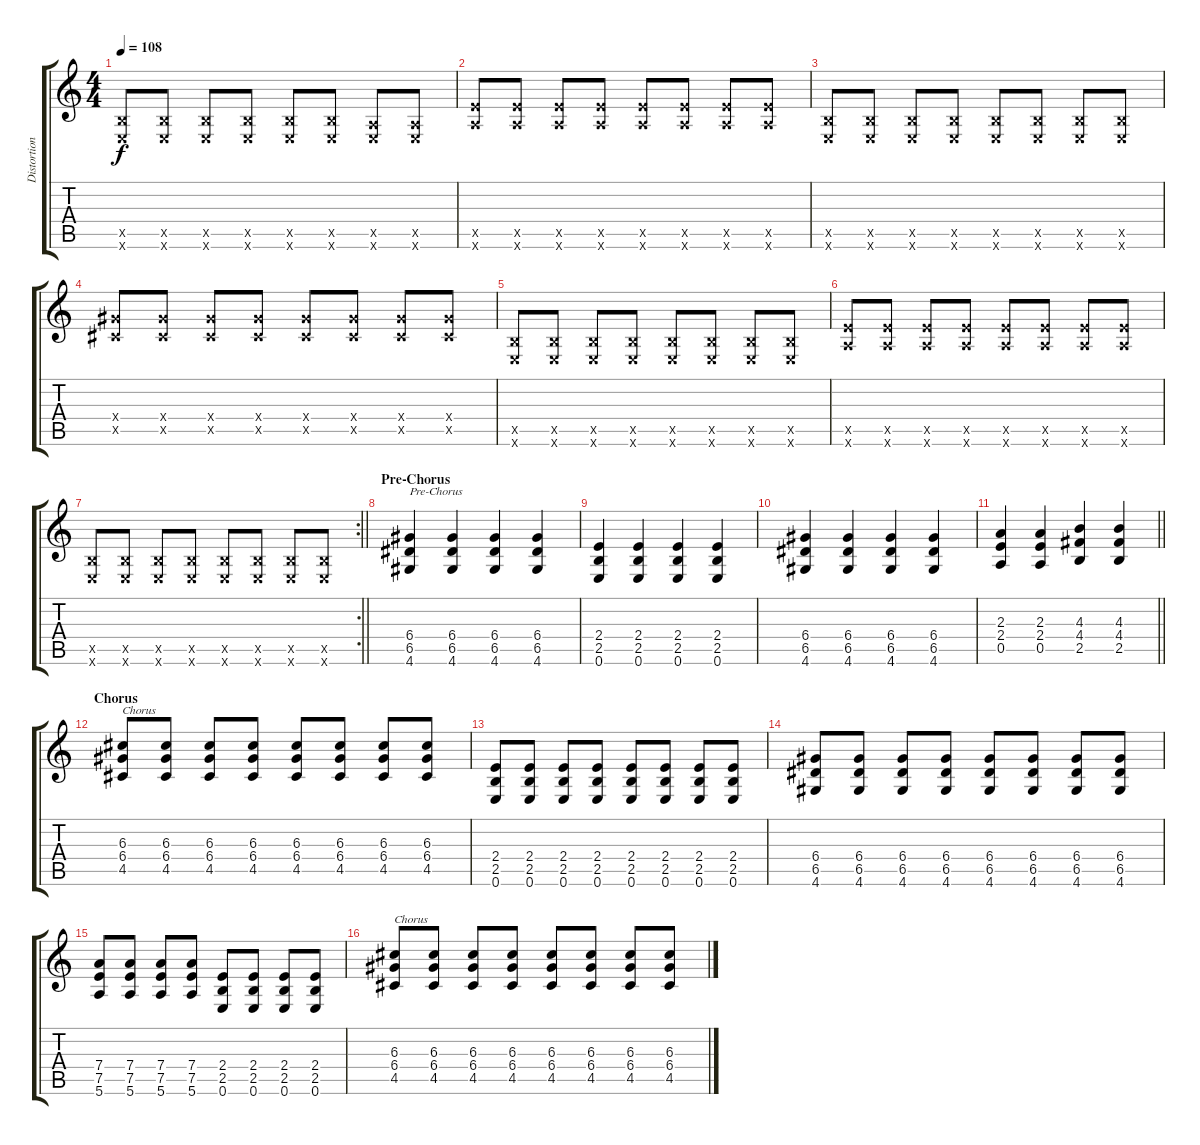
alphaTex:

\track ("Distortion Guitar" "Distortion") {instrument overdrivenguitar}
\staff {score tabs}
\tuning (E4 B3 G3 D3 A2 E2) {hide}
\ts (4 4)
\tempo 108
\clef g2
\ks c
(2.5{x} 0.6{x}).8{dy f} (2.5{x} 0.6{x}).8 (2.5{x} 0.6{x}).8 (2.5{x} 0.6{x}).8 (2.5{x} 0.6{x}).8 (2.5{x} 0.6{x}).8 (0.5{x} 0.6{x}).8 (0.5{x} 0.6{x}).8 |
(7.5{x} 5.6{x}).8 (7.5{x} 5.6{x}).8 (7.5{x} 5.6{x}).8 (7.5{x} 5.6{x}).8 (7.5{x} 5.6{x}).8 (7.5{x} 5.6{x}).8 (7.5{x} 5.6{x}).8 (7.5{x} 5.6{x}).8 |
(2.5{x} 0.6{x}).8 (2.5{x} 0.6{x}).8 (2.5{x} 0.6{x}).8 (2.5{x} 0.6{x}).8 (2.5{x} 0.6{x}).8 (2.5{x} 0.6{x}).8 (2.5{x} 0.6{x}).8 (2.5{x} 0.6{x}).8 |
(6.4{x} 4.5{x}).8 (6.4{x} 4.5{x}).8 (6.4{x} 4.5{x}).8 (6.4{x} 4.5{x}).8 (6.4{x} 4.5{x}).8 (6.4{x} 4.5{x}).8 (6.4{x} 4.5{x}).8 (6.4{x} 4.5{x}).8 |
(2.5{x} 0.6{x}).8 (2.5{x} 0.6{x}).8 (2.5{x} 0.6{x}).8 (2.5{x} 0.6{x}).8 (2.5{x} 0.6{x}).8 (2.5{x} 0.6{x}).8 (2.5{x} 0.6{x}).8 (2.5{x} 0.6{x}).8 |
(7.5{x} 5.6{x}).8 (7.5{x} 5.6{x}).8 (7.5{x} 5.6{x}).8 (7.5{x} 5.6{x}).8 (7.5{x} 5.6{x}).8 (7.5{x} 5.6{x}).8 (7.5{x} 5.6{x}).8 (7.5{x} 5.6{x}).8 |
\rc 2
\barLineRight lightlight
(2.5{x} 0.6{x}).8 (2.5{x} 0.6{x}).8 (2.5{x} 0.6{x}).8 (2.5{x} 0.6{x}).8 (2.5{x} 0.6{x}).8 (2.5{x} 0.6{x}).8 (2.5{x} 0.6{x}).8 (2.5{x} 0.6{x}).8 |
\section ("" "Pre-Chorus")
(6.4 6.5 4.6).4{txt "Pre-Chorus"} (6.4 6.5 4.6).4 (6.4 6.5 4.6).4 (6.4 6.5 4.6).4 |
(2.4 2.5 0.6).4 (2.4 2.5 0.6).4 (2.4 2.5 0.6).4 (2.4 2.5 0.6).4 |
(6.4 6.5 4.6).4 (6.4 6.5 4.6).4 (6.4 6.5 4.6).4 (6.4 6.5 4.6).4 |
\barLineRight lightlight
(2.3 2.4 0.5).4 (2.3 2.4 0.5).4 (4.3 4.4 2.5).4 (4.3 4.4 2.5).4 |
\section ("" "Chorus")
(6.3 6.4 4.5).8{txt "Chorus"} (6.3 6.4 4.5).8 (6.3 6.4 4.5).8 (6.3 6.4 4.5).8 (6.3 6.4 4.5).8 (6.3 6.4 4.5).8 (6.3 6.4 4.5).8 (6.3 6.4 4.5).8 |
(2.4 2.5 0.6).8 (2.4 2.5 0.6).8 (2.4 2.5 0.6).8 (2.4 2.5 0.6).8 (2.4 2.5 0.6).8 (2.4 2.5 0.6).8 (2.4 2.5 0.6).8 (2.4 2.5 0.6).8 |
(6.4 6.5 4.6).8 (6.4 6.5 4.6).8 (6.4 6.5 4.6).8 (6.4 6.5 4.6).8 (6.4 6.5 4.6).8 (6.4 6.5 4.6).8 (6.4 6.5 4.6).8 (6.4 6.5 4.6).8 |
(7.4 7.5 5.6).8 (7.4 7.5 5.6).8 (7.4 7.5 5.6).8 (7.4 7.5 5.6).8 (2.4 2.5 0.6).8 (2.4 2.5 0.6).8 (2.4 2.5 0.6).8 (2.4 2.5 0.6).8 |
(6.3 6.4 4.5).8{txt "Chorus"} (6.3 6.4 4.5).8 (6.3 6.4 4.5).8 (6.3 6.4 4.5).8 (6.3 6.4 4.5).8 (6.3 6.4 4.5).8 (6.3 6.4 4.5).8 (6.3 6.4 4.5).8
